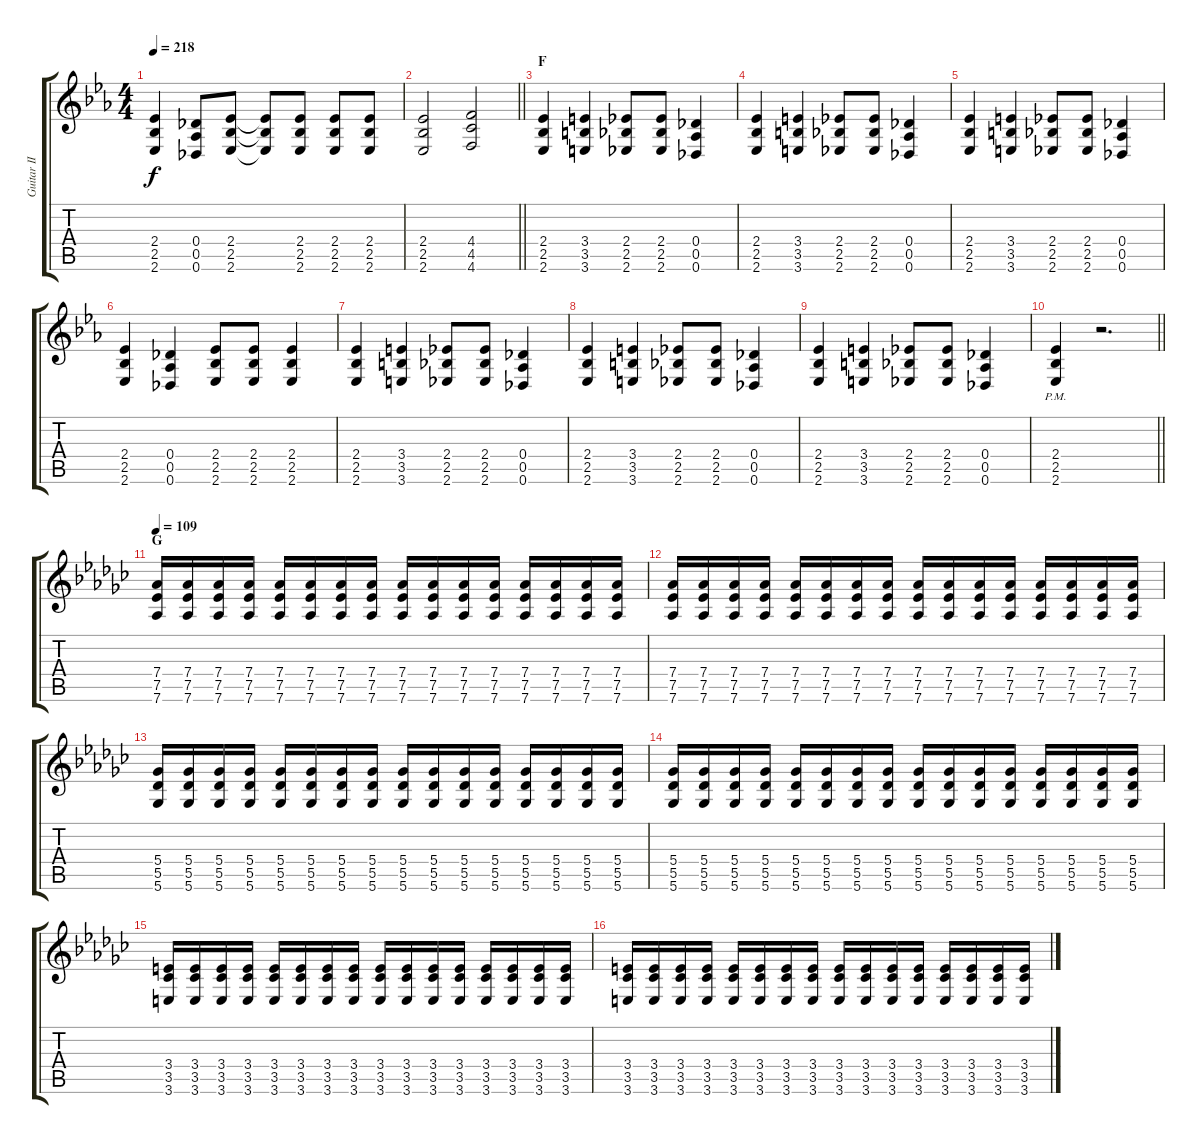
\track ("Guitar II" "Guitar II") {instrument distortionguitar}
\staff {score tabs}
\tuning (Eb4 Bb3 Gb3 Db3 Ab2 Db2) {hide}
\ts (4 4)
\tempo 218
\clef g2
\ks eb
(2.4 2.5 2.6).4{dy f} (0.4 0.5 0.6).8 (2.4 2.5 2.6).8 (2.4{t} 2.5{t} 2.6{t}).8 (2.4 2.5 2.6).8 (2.4 2.5 2.6).8 (2.4 2.5 2.6).8 |
\barLineRight lightlight
(2.4 2.5 2.6).2 (4.4 4.5 4.6).2 |
\section ("" "F")
(2.4 2.5 2.6).4 (3.4 3.5 3.6).4 (2.4 2.5 2.6).8 (2.4 2.5 2.6).8 (0.4 0.5 0.6).4 |
(2.4 2.5 2.6).4 (3.4 3.5 3.6).4 (2.4 2.5 2.6).8 (2.4 2.5 2.6).8 (0.4 0.5 0.6).4 |
(2.4 2.5 2.6).4 (3.4 3.5 3.6).4 (2.4 2.5 2.6).8 (2.4 2.5 2.6).8 (0.4 0.5 0.6).4 |
(2.4 2.5 2.6).4 (0.4 0.5 0.6).4 (2.4 2.5 2.6).8 (2.4 2.5 2.6).8 (2.4 2.5 2.6).4 |
(2.4 2.5 2.6).4 (3.4 3.5 3.6).4 (2.4 2.5 2.6).8 (2.4 2.5 2.6).8 (0.4 0.5 0.6).4 |
(2.4 2.5 2.6).4 (3.4 3.5 3.6).4 (2.4 2.5 2.6).8 (2.4 2.5 2.6).8 (0.4 0.5 0.6).4 |
(2.4 2.5 2.6).4 (3.4 3.5 3.6).4 (2.4 2.5 2.6).8 (2.4 2.5 2.6).8 (0.4 0.5 0.6).4 |
\barLineRight lightlight
(2.4{pm} 2.5{pm} 2.6{pm}).4{instrument electricguitarmuted} r.2{d} |
\section ("" "G")
\tempo 109
\ks ebminor
(7.4 7.5 7.6).16{instrument distortionguitar} (7.4 7.5 7.6).16 (7.4 7.5 7.6).16 (7.4 7.5 7.6).16 (7.4 7.5 7.6).16 (7.4 7.5 7.6).16 (7.4 7.5 7.6).16 (7.4 7.5 7.6).16 (7.4 7.5 7.6).16 (7.4 7.5 7.6).16 (7.4 7.5 7.6).16 (7.4 7.5 7.6).16 (7.4 7.5 7.6).16 (7.4 7.5 7.6).16 (7.4 7.5 7.6).16 (7.4 7.5 7.6).16 |
(7.4 7.5 7.6).16 (7.4 7.5 7.6).16 (7.4 7.5 7.6).16 (7.4 7.5 7.6).16 (7.4 7.5 7.6).16 (7.4 7.5 7.6).16 (7.4 7.5 7.6).16 (7.4 7.5 7.6).16 (7.4 7.5 7.6).16 (7.4 7.5 7.6).16 (7.4 7.5 7.6).16 (7.4 7.5 7.6).16 (7.4 7.5 7.6).16 (7.4 7.5 7.6).16 (7.4 7.5 7.6).16 (7.4 7.5 7.6).16 |
(5.4 5.5 5.6).16 (5.4 5.5 5.6).16 (5.4 5.5 5.6).16 (5.4 5.5 5.6).16 (5.4 5.5 5.6).16 (5.4 5.5 5.6).16 (5.4 5.5 5.6).16 (5.4 5.5 5.6).16 (5.4 5.5 5.6).16 (5.4 5.5 5.6).16 (5.4 5.5 5.6).16 (5.4 5.5 5.6).16 (5.4 5.5 5.6).16 (5.4 5.5 5.6).16 (5.4 5.5 5.6).16 (5.4 5.5 5.6).16 |
(5.4 5.5 5.6).16 (5.4 5.5 5.6).16 (5.4 5.5 5.6).16 (5.4 5.5 5.6).16 (5.4 5.5 5.6).16 (5.4 5.5 5.6).16 (5.4 5.5 5.6).16 (5.4 5.5 5.6).16 (5.4 5.5 5.6).16 (5.4 5.5 5.6).16 (5.4 5.5 5.6).16 (5.4 5.5 5.6).16 (5.4 5.5 5.6).16 (5.4 5.5 5.6).16 (5.4 5.5 5.6).16 (5.4 5.5 5.6).16 |
(3.4 3.5 3.6).16 (3.4 3.5 3.6).16 (3.4 3.5 3.6).16 (3.4 3.5 3.6).16 (3.4 3.5 3.6).16 (3.4 3.5 3.6).16 (3.4 3.5 3.6).16 (3.4 3.5 3.6).16 (3.4 3.5 3.6).16 (3.4 3.5 3.6).16 (3.4 3.5 3.6).16 (3.4 3.5 3.6).16 (3.4 3.5 3.6).16 (3.4 3.5 3.6).16 (3.4 3.5 3.6).16 (3.4 3.5 3.6).16 |
(3.4 3.5 3.6).16 (3.4 3.5 3.6).16 (3.4 3.5 3.6).16 (3.4 3.5 3.6).16 (3.4 3.5 3.6).16 (3.4 3.5 3.6).16 (3.4 3.5 3.6).16 (3.4 3.5 3.6).16 (3.4 3.5 3.6).16 (3.4 3.5 3.6).16 (3.4 3.5 3.6).16 (3.4 3.5 3.6).16 (3.4 3.5 3.6).16 (3.4 3.5 3.6).16 (3.4 3.5 3.6).16 (3.4 3.5 3.6).16
